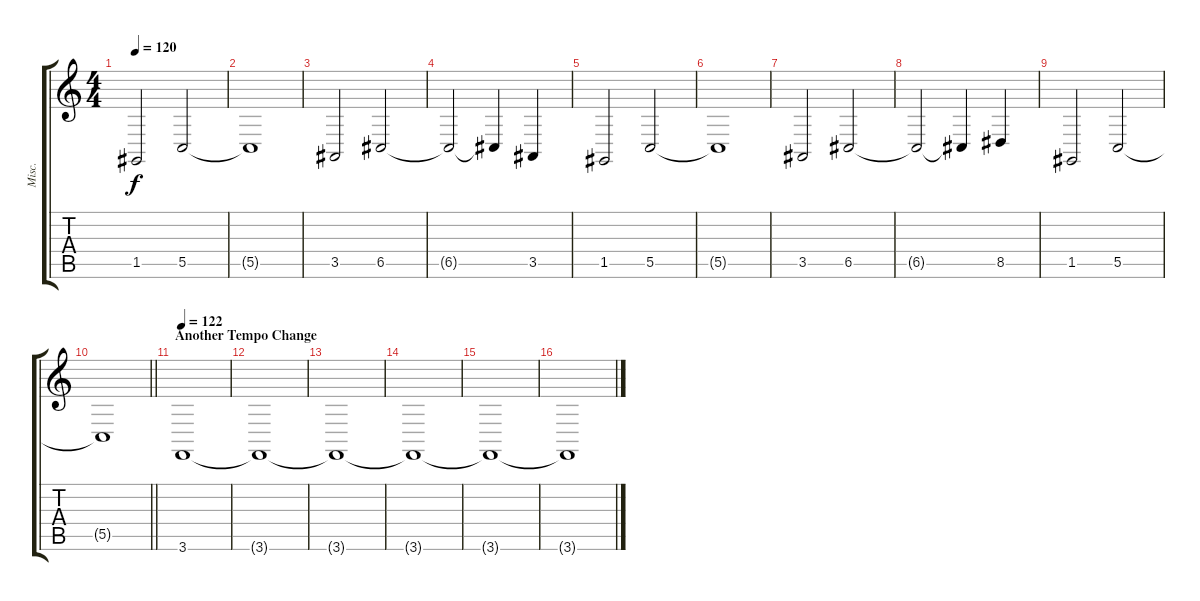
\track ("Misc." "Misc.") {instrument rockorgan}
\staff {score tabs}
\tuning (D4 A3 F3 C3 G2 D2) {hide}
\ts (4 4)
\tempo 120
\clef g2
\ks c
1.5.2{dy f} 5.5.2 |
5.5{t}.1 |
3.5.2 6.5.2 |
6.5{t}.2 6.5{t}.4 3.5.4 |
1.5.2 5.5.2 |
5.5{t}.1 |
3.5.2 6.5.2 |
6.5{t}.2 6.5{t}.4 8.5.4 |
1.5.2 5.5.2 |
\barLineRight lightlight
5.5{t}.1 |
\section ("" "Another Tempo Change")
\tempo 122
3.6.1 |
3.6{t}.1 |
3.6{t}.1 |
3.6{t}.1 |
3.6{t}.1 |
3.6{t}.1
